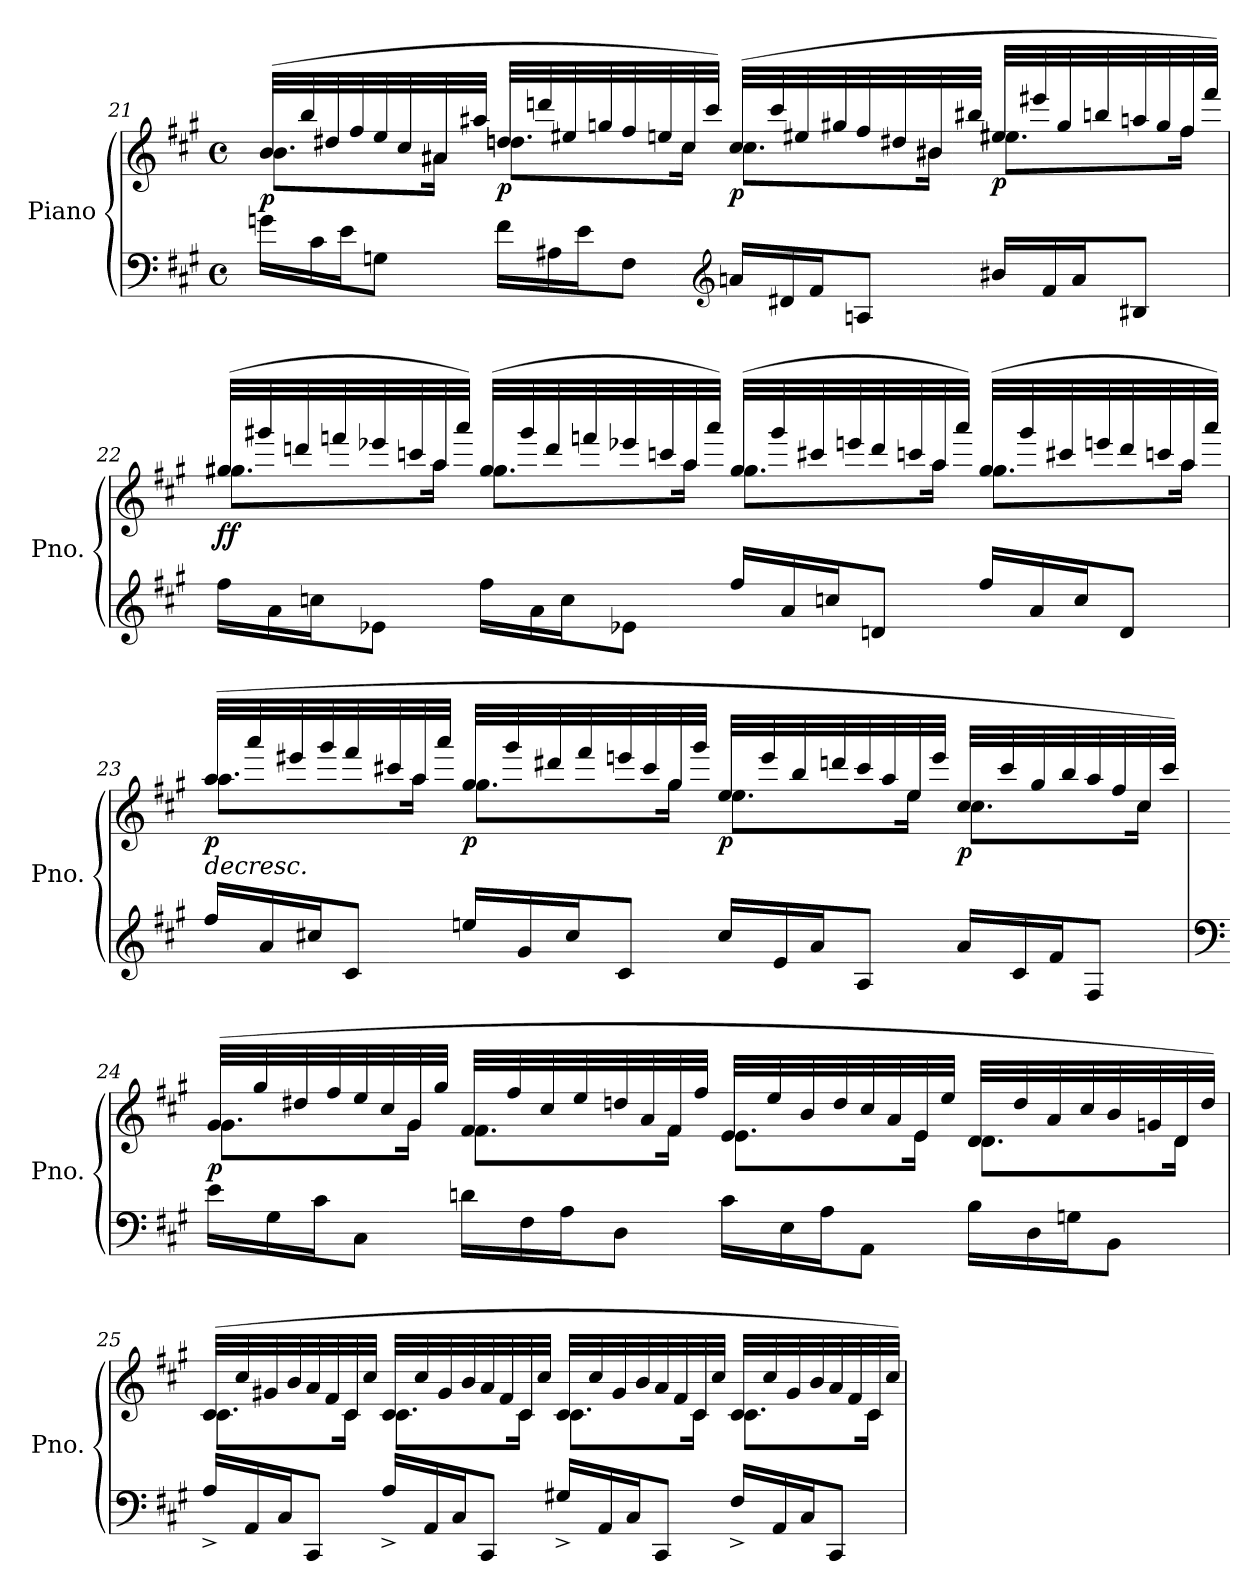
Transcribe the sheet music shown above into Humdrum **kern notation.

**kern	**kern	**dynam
*part1	*part1	*part1
*staff2	*staff1	*staff1/2
*I"Piano	*	*
*I'Pno.	*	*
!!LO:LB:g=z
*clefF4	*clefG2	*
*k[f#c#g#]	*k[f#c#g#]	*
*M4/4	*M4/4	*
*met(c)	*met(c)	*
*Xtuplet	*	*
=21	=21	=21
*	*^	*
!	!	!	!LO:DY:b
24gn\LL	(32b/LLL	8.b\L	p
.	32bb/	.	.
24c#\	.	.	.
.	32dd#X/	.	.
24e\J	.	.	.
.	32ff#/	.	.
8Gn\J	32ee/	.	.
.	32cc#/	.	.
.	32a#X/	16a#X\Jk	.
.	32aa#X/JJJ	.	.
!	!	!	!LO:DY:b
24f#\LL	32ddn/LLL	8.ddn\L	p
.	32dddn/	.	.
24A#X\	.	.	.
.	32ee#X/	.	.
24e\J	.	.	.
.	32ggn/	.	.
8F#\J	32ff#/	.	.
.	32een/	.	.
.	32cc#/	16cc#\Jk	.
.	32ccc#/JJJ)	.	.
*clefG2	*	*	*
!	!	!	!LO:DY:b
24an/LL	(32cc#/LLL	8.cc#\L	p
.	32ccc#/	.	.
24d#X/	.	.	.
.	32ee#X/	.	.
24f#/J	.	.	.
.	32gg#X/	.	.
8An/J	32ff#/	.	.
.	32dd#X/	.	.
.	32b#X/	16b#X\Jk	.
.	32bb#X/JJJ	.	.
!	!	!	!LO:DY:b
24b#X/LL	32ee#X/LLL	8.ee#X\L	p
.	32eee#X/	.	.
24f#/	.	.	.
.	32gg#/	.	.
24a/J	.	.	.
.	32bbn/	.	.
8B#X/J	32aan/	.	.
.	32gg#/	.	.
.	32ff#/	16ff#\Jk	.
.	32fff#/JJJ)	.	.
!!LO:LB:g=z	!!
=22	=22	=22	=22
!	!	!	!LO:DY:b
24ff#\LL	(32gg#X/LLL	8.gg#X\L	ff
.	32ggg#X/	.	.
24a\	.	.	.
.	32dddn/	.	.
24ccn\J	.	.	.
.	32fffn/	.	.
8e-X\J	32eee-X/	.	.
.	32cccn/	.	.
.	32aa/	16aa\Jk	.
.	32aaa/JJJ)	.	.
24ff#\LL	(32gg#/LLL	8.gg#\L	.
.	32ggg#/	.	.
24a\	.	.	.
.	32ddd/	.	.
24cc\J	.	.	.
.	32fffn/	.	.
8e-X\J	32eee-X/	.	.
.	32cccn/	.	.
.	32aa/	16aa\Jk	.
.	32aaa/JJJ)	.	.
24ff#/LL	(32gg#/LLL	8.gg#\L	.
.	32ggg#/	.	.
24a/	.	.	.
.	32ccc#X/	.	.
24ccn/J	.	.	.
.	32eeen/	.	.
8dn/J	32ddd/	.	.
.	32cccn/	.	.
.	32aa/	16aa\Jk	.
.	32aaa/JJJ)	.	.
24ff#/LL	(32gg#/LLL	8.gg#\L	.
.	32ggg#/	.	.
24a/	.	.	.
.	32ccc#X/	.	.
24cc/J	.	.	.
.	32eeen/	.	.
8d/J	32ddd/	.	.
.	32cccn/	.	.
.	32aa/	16aa\Jk	.
.	32aaa/JJJ)	.	.
!!LO:LB:g=z	!!
=23	=23	=23	=23
!	!	!	!LO:HP:b
!	!	!	!LO:DY:n=1:b
24ff#/LL	(32aa/LLL	8.aa\L	> p
.	32aaa/	.	.
24a/	.	.	.
.	32eee#X/	.	.
24cc#X/J	.	.	.
.	32ggg#/	.	.
8c#/J	32fff#/	.	.
.	32ccc#X/	.	.
.	32aa/	16aa\Jk	.
.	32aaa/JJJ	.	.
!	!	!	!LO:DY:n=2:b
24een/LL	32gg#/LLL	8.gg#\L	p
.	32ggg#/	.	.
24g#/	.	.	.
.	32ddd#X/	.	.
24cc#/J	.	.	.
.	32fff#/	.	.
8c#/J	32eeen/	.	.
.	32ccc#/	.	.
.	32gg#/	16gg#\Jk	.
.	32ggg#/JJJ	.	.
!	!	!	!LO:DY:n=3:b
24cc#/LL	32ee/LLL	8.ee\L	p
.	32eee/	.	.
24e/	.	.	.
.	32bb/	.	.
24a/J	.	.	.
.	32dddn/	.	.
8A/J	32ccc#/	.	.
.	32aa/	.	.
.	32ee/	16ee\Jk	.
.	32eee/JJJ	.	.
!	!	!	!LO:DY:n=4:b
24a/LL	32cc#/LLL	8.cc#\L	p
.	32ccc#/	.	.
24c#/	.	.	.
.	32gg#/	.	.
24f#/J	.	.	.
.	32bb/	.	.
8F#/J	32aa/	.	.
.	32ff#/	.	.
.	32cc#/	16cc#\Jk	.
.	32ccc#/JJJ)	.	]
!!LO:PB:g=z	!!
=24	=24	=24	=24
*clefF4	*	*	*
!	!	!	!LO:DY:b
24e\LL	(32g#/LLL	8.g#\L	p
.	32gg#/	.	.
24G#\	.	.	.
.	32dd#X/	.	.
24c#\J	.	.	.
.	32ff#/	.	.
8C#\J	32ee/	.	.
.	32cc#/	.	.
.	32g#/	16g#\Jk	.
.	32gg#/JJJ	.	.
24dn\LL	32f#/LLL	8.f#\L	.
.	32ff#/	.	.
24F#\	.	.	.
.	32cc#/	.	.
24A\J	.	.	.
.	32ee/	.	.
8D\J	32ddn/	.	.
.	32a/	.	.
.	32f#/	16f#\Jk	.
.	32ff#/JJJ	.	.
24c#\LL	32e/LLL	8.e\L	.
.	32ee/	.	.
24E\	.	.	.
.	32b/	.	.
24A\J	.	.	.
.	32dd/	.	.
8AA\J	32cc#/	.	.
.	32a/	.	.
.	32e/	16e\Jk	.
.	32ee/JJJ	.	.
24B\LL	32d/LLL	8.d\L	.
.	32dd/	.	.
24D\	.	.	.
.	32a/	.	.
24Gn\J	.	.	.
.	32cc#/	.	.
8BB\J	32b/	.	.
.	32gn/	.	.
.	32d/	16d\Jk	.
.	32dd/JJJ)	.	.
!!LO:LB:g=z	!!
=25	=25	=25	=25
24A^/LL	(32c#/LLL	8.c#\L	.
.	32cc#/	.	.
24AA/	.	.	.
.	32g#X/	.	.
24C#/J	.	.	.
.	32b/	.	.
8CC#/J	32a/	.	.
.	32f#/	.	.
.	32c#/	16c#\Jk	.
.	32cc#/JJJ	.	.
24A^/LL	32c#/LLL	8.c#\L	.
.	32cc#/	.	.
24AA/	.	.	.
.	32g#/	.	.
24C#/J	.	.	.
.	32b/	.	.
8CC#/J	32a/	.	.
.	32f#/	.	.
.	32c#/	16c#\Jk	.
.	32cc#/JJJ	.	.
24G#X^/LL	32c#/LLL	8.c#\L	.
.	32cc#/	.	.
24AA/	.	.	.
.	32g#/	.	.
24C#/J	.	.	.
.	32b/	.	.
8CC#/J	32a/	.	.
.	32f#/	.	.
.	32c#/	16c#\Jk	.
.	32cc#/JJJ	.	.
24F#^/LL	32c#/LLL	8.c#\L	.
.	32cc#/	.	.
24AA/	.	.	.
.	32g#/	.	.
24C#/J	.	.	.
.	32b/	.	.
8CC#/J	32a/	.	.
.	32f#/	.	.
.	32c#/	16c#\Jk	.
.	32cc#/JJJ)	.	.
*	*v	*v	*
=	=	=
*-	*-	*-
